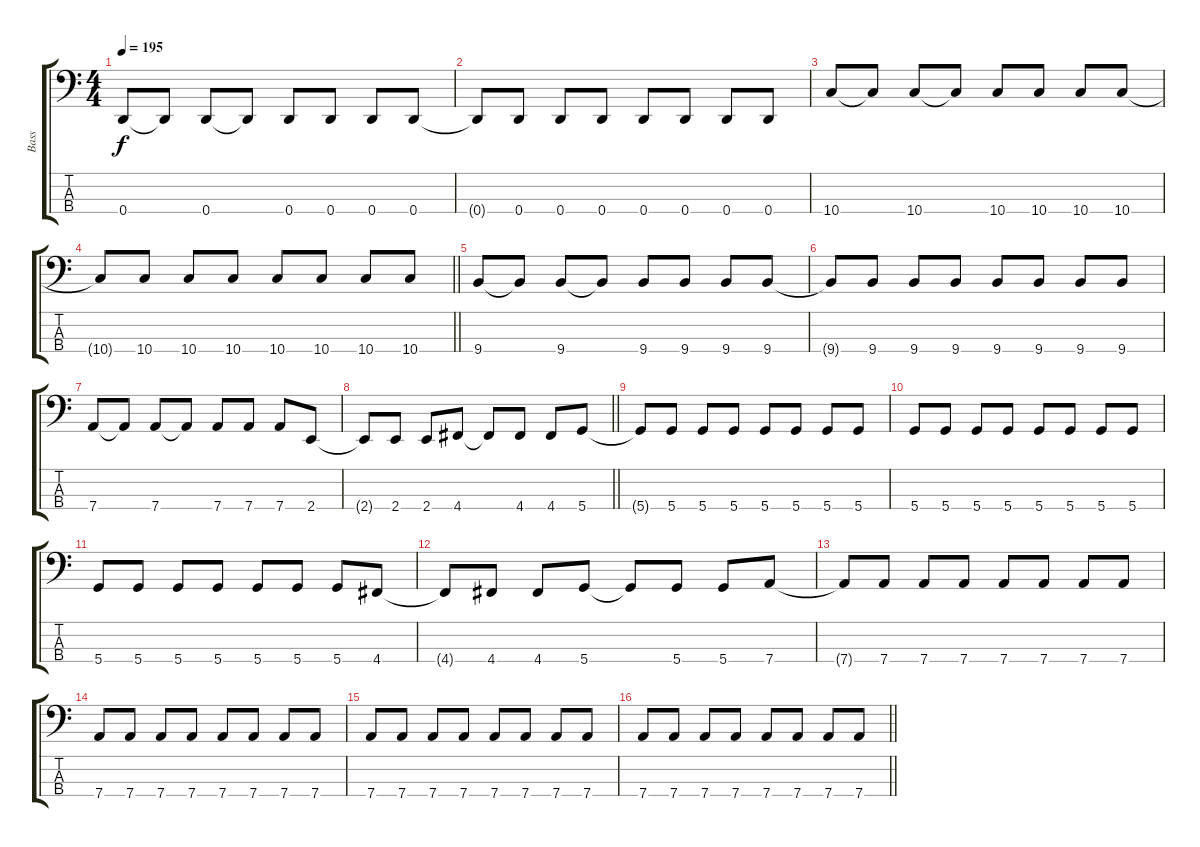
\track ("Bass" "Bass") {instrument electricbassfinger}
\staff {score tabs}
\tuning (F2 C2 G1 D1) {hide}
\ts (4 4)
\tempo 195
\clef f4
\ks c
0.4.8{dy f} 0.4{t}.8 0.4.8 0.4{t}.8 0.4.8 0.4.8 0.4.8 0.4.8 |
0.4{t}.8 0.4.8 0.4.8 0.4.8 0.4.8 0.4.8 0.4.8 0.4.8 |
10.4.8 10.4{t}.8 10.4.8 10.4{t}.8 10.4.8 10.4.8 10.4.8 10.4.8 |
\barLineRight lightlight
10.4{t}.8 10.4.8 10.4.8 10.4.8 10.4.8 10.4.8 10.4.8 10.4.8 |
9.4.8 9.4{t}.8 9.4.8 9.4{t}.8 9.4.8 9.4.8 9.4.8 9.4.8 |
9.4{t}.8 9.4.8 9.4.8 9.4.8 9.4.8 9.4.8 9.4.8 9.4.8 |
7.4.8 7.4{t}.8 7.4.8 7.4{t}.8 7.4.8 7.4.8 7.4.8 2.4.8 |
\barLineRight lightlight
2.4{t}.8 2.4.8 2.4.8 4.4.8 4.4{t}.8 4.4.8 4.4.8 5.4.8 |
5.4{t}.8 5.4.8 5.4.8 5.4.8 5.4.8 5.4.8 5.4.8 5.4.8 |
5.4.8 5.4.8 5.4.8 5.4.8 5.4.8 5.4.8 5.4.8 5.4.8 |
5.4.8 5.4.8 5.4.8 5.4.8 5.4.8 5.4.8 5.4.8 4.4.8 |
4.4{t}.8 4.4.8 4.4.8 5.4.8 5.4{t}.8 5.4.8 5.4.8 7.4.8 |
7.4{t}.8 7.4.8 7.4.8 7.4.8 7.4.8 7.4.8 7.4.8 7.4.8 |
7.4.8 7.4.8 7.4.8 7.4.8 7.4.8 7.4.8 7.4.8 7.4.8 |
7.4.8 7.4.8 7.4.8 7.4.8 7.4.8 7.4.8 7.4.8 7.4.8 |
\barLineRight lightlight
7.4.8 7.4.8 7.4.8 7.4.8 7.4.8 7.4.8 7.4.8 7.4.8
